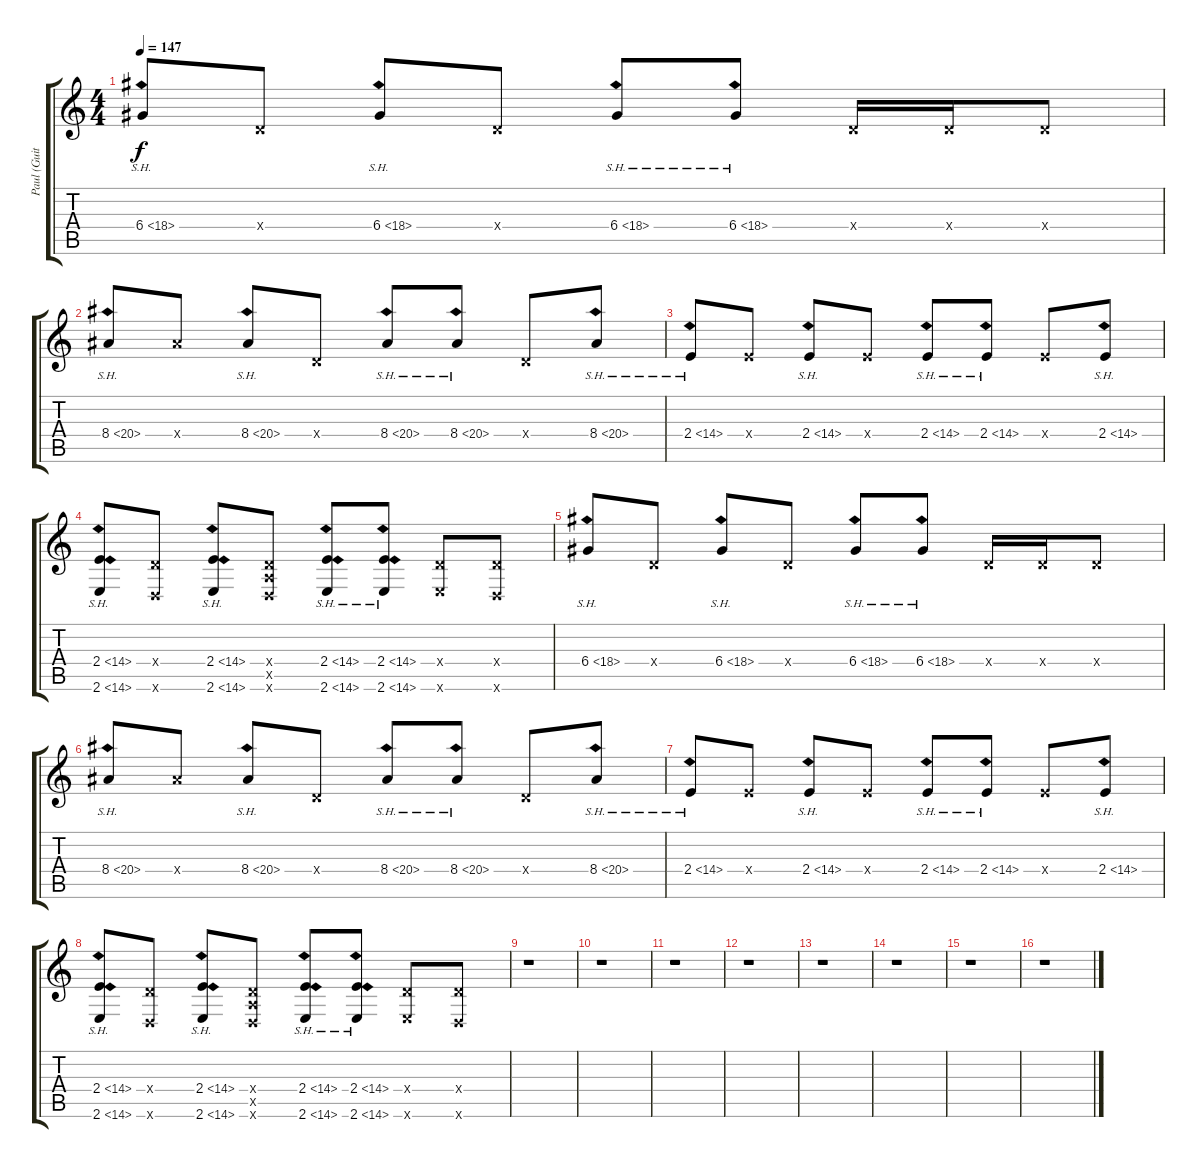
\track ("Paul (Guitar 2)" "Paul (Guit") {instrument distortionguitar}
\staff {score tabs}
\tuning (E4 B3 G3 D3 A2 D2) {hide}
\ts (4 4)
\tempo 147
\clef g2
\ks c
6.4{sh 12}.8{dy f volume 11} 0.4{x}.8 6.4{sh 12}.8 0.4{x}.8 6.4{sh 12}.8 6.4{sh 12}.8 0.4{x}.16 0.4{x}.16 0.4{x}.8 |
8.4{sh 12}.8 8.4{x}.8 8.4{sh 12}.8 0.4{x}.8 8.4{sh 12}.8 8.4{sh 12}.8 0.4{x}.8 8.4{sh 12}.8 |
2.4{sh 12}.8 2.4{x}.8 2.4{sh 12}.8 2.4{x}.8 2.4{sh 12}.8 2.4{sh 12}.8 2.4{x}.8 2.4{sh 12}.8 |
(2.4{sh 12} 2.6{sh 12}).8 (0.4{x} 0.6{x}).8 (2.4{sh 12} 2.6{sh 12}).8 (0.4{x} 0.5{x} 0.6{x}).8 (2.4{sh 12} 2.6{sh 12}).8 (2.4{sh 12} 2.6{sh 12}).8 (0.4{x} 2.6{x}).8 (0.4{x} 0.6{x}).8 |
6.4{sh 12}.8 0.4{x}.8 6.4{sh 12}.8 0.4{x}.8 6.4{sh 12}.8 6.4{sh 12}.8 0.4{x}.16 0.4{x}.16 0.4{x}.8 |
8.4{sh 12}.8 8.4{x}.8 8.4{sh 12}.8 0.4{x}.8 8.4{sh 12}.8 8.4{sh 12}.8 0.4{x}.8 8.4{sh 12}.8 |
2.4{sh 12}.8 2.4{x}.8 2.4{sh 12}.8 2.4{x}.8 2.4{sh 12}.8 2.4{sh 12}.8 2.4{x}.8 2.4{sh 12}.8 |
(2.4{sh 12} 2.6{sh 12}).8 (0.4{x} 0.6{x}).8 (2.4{sh 12} 2.6{sh 12}).8 (0.4{x} 0.5{x} 0.6{x}).8 (2.4{sh 12} 2.6{sh 12}).8 (2.4{sh 12} 2.6{sh 12}).8 (0.4{x} 2.6{x}).8 (0.4{x} 0.6{x}).8 |
r.1 |
r.1 |
r.1 |
r.1 |
r.1 |
r.1 |
r.1 |
r.1
